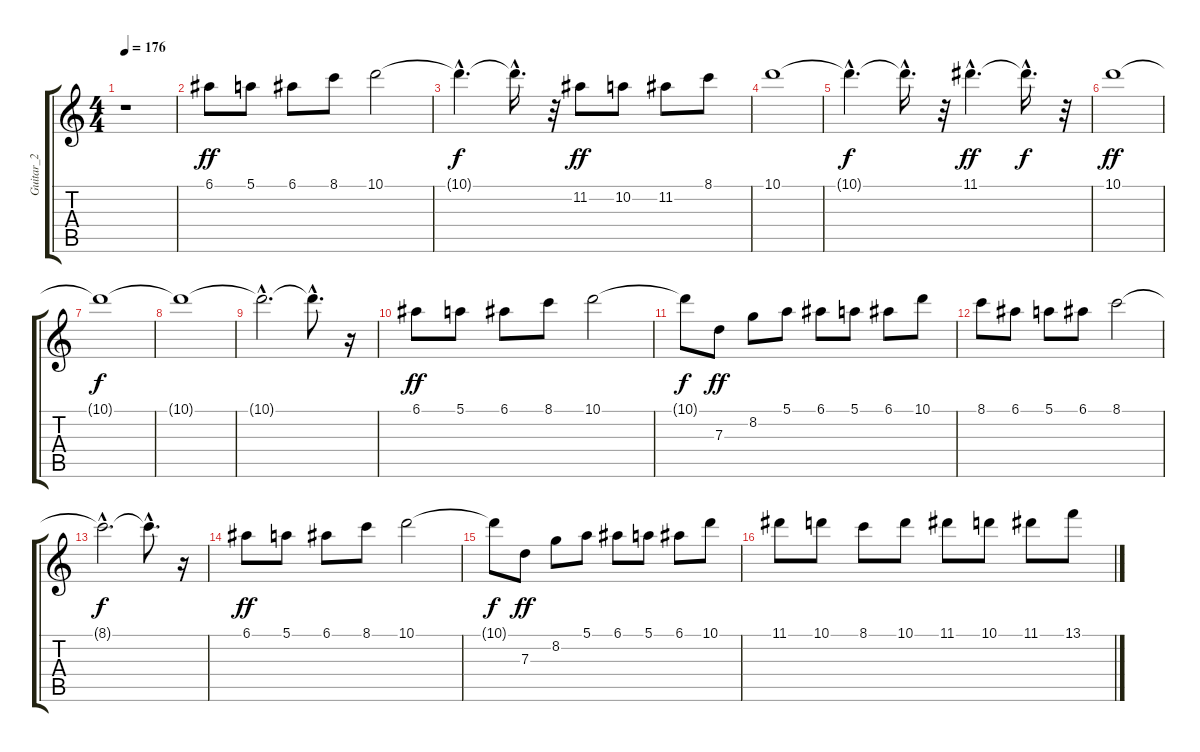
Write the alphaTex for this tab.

\track ("Guitar_2" "Guitar_2") {instrument acousticguitarsteel}
\staff {score tabs}
\tuning (E4 B3 G3 D3 A2 E2) {hide}
\ts (4 4)
\tempo 176
\clef g2
\ks c
r.1{dy f} |
6.1.8{dy ff} 5.1.8 6.1.8 8.1.8 10.1.2 |
10.1{hac t}.4{d dy f} 10.1{hac t}.16{d} r.32 11.2.8{dy ff} 10.2.8 11.2.8 8.1.8 |
10.1.1 |
10.1{hac t}.4{d dy f} 10.1{hac t}.16{d} r.32 11.1{hac}.4{d dy ff} 11.1{hac t}.16{d dy f} r.32 |
10.1.1{dy ff} |
10.1{t}.1{dy f} |
10.1{t}.1 |
10.1{hac t}.2{d} 10.1{hac t}.8{d} r.16 |
6.1.8{dy ff} 5.1.8 6.1.8 8.1.8 10.1.2 |
10.1{t}.8{dy f} 7.3.8{dy ff} 8.2.8 5.1.8 6.1.8 5.1.8 6.1.8 10.1.8 |
8.1.8 6.1.8 5.1.8 6.1.8 8.1.2 |
8.1{hac t}.2{d dy f} 8.1{hac t}.8{d} r.16 |
6.1.8{dy ff} 5.1.8 6.1.8 8.1.8 10.1.2 |
10.1{t}.8{dy f} 7.3.8{dy ff} 8.2.8 5.1.8 6.1.8 5.1.8 6.1.8 10.1.8 |
11.1.8 10.1.8 8.1.8 10.1.8 11.1.8 10.1.8 11.1.8 13.1.8
